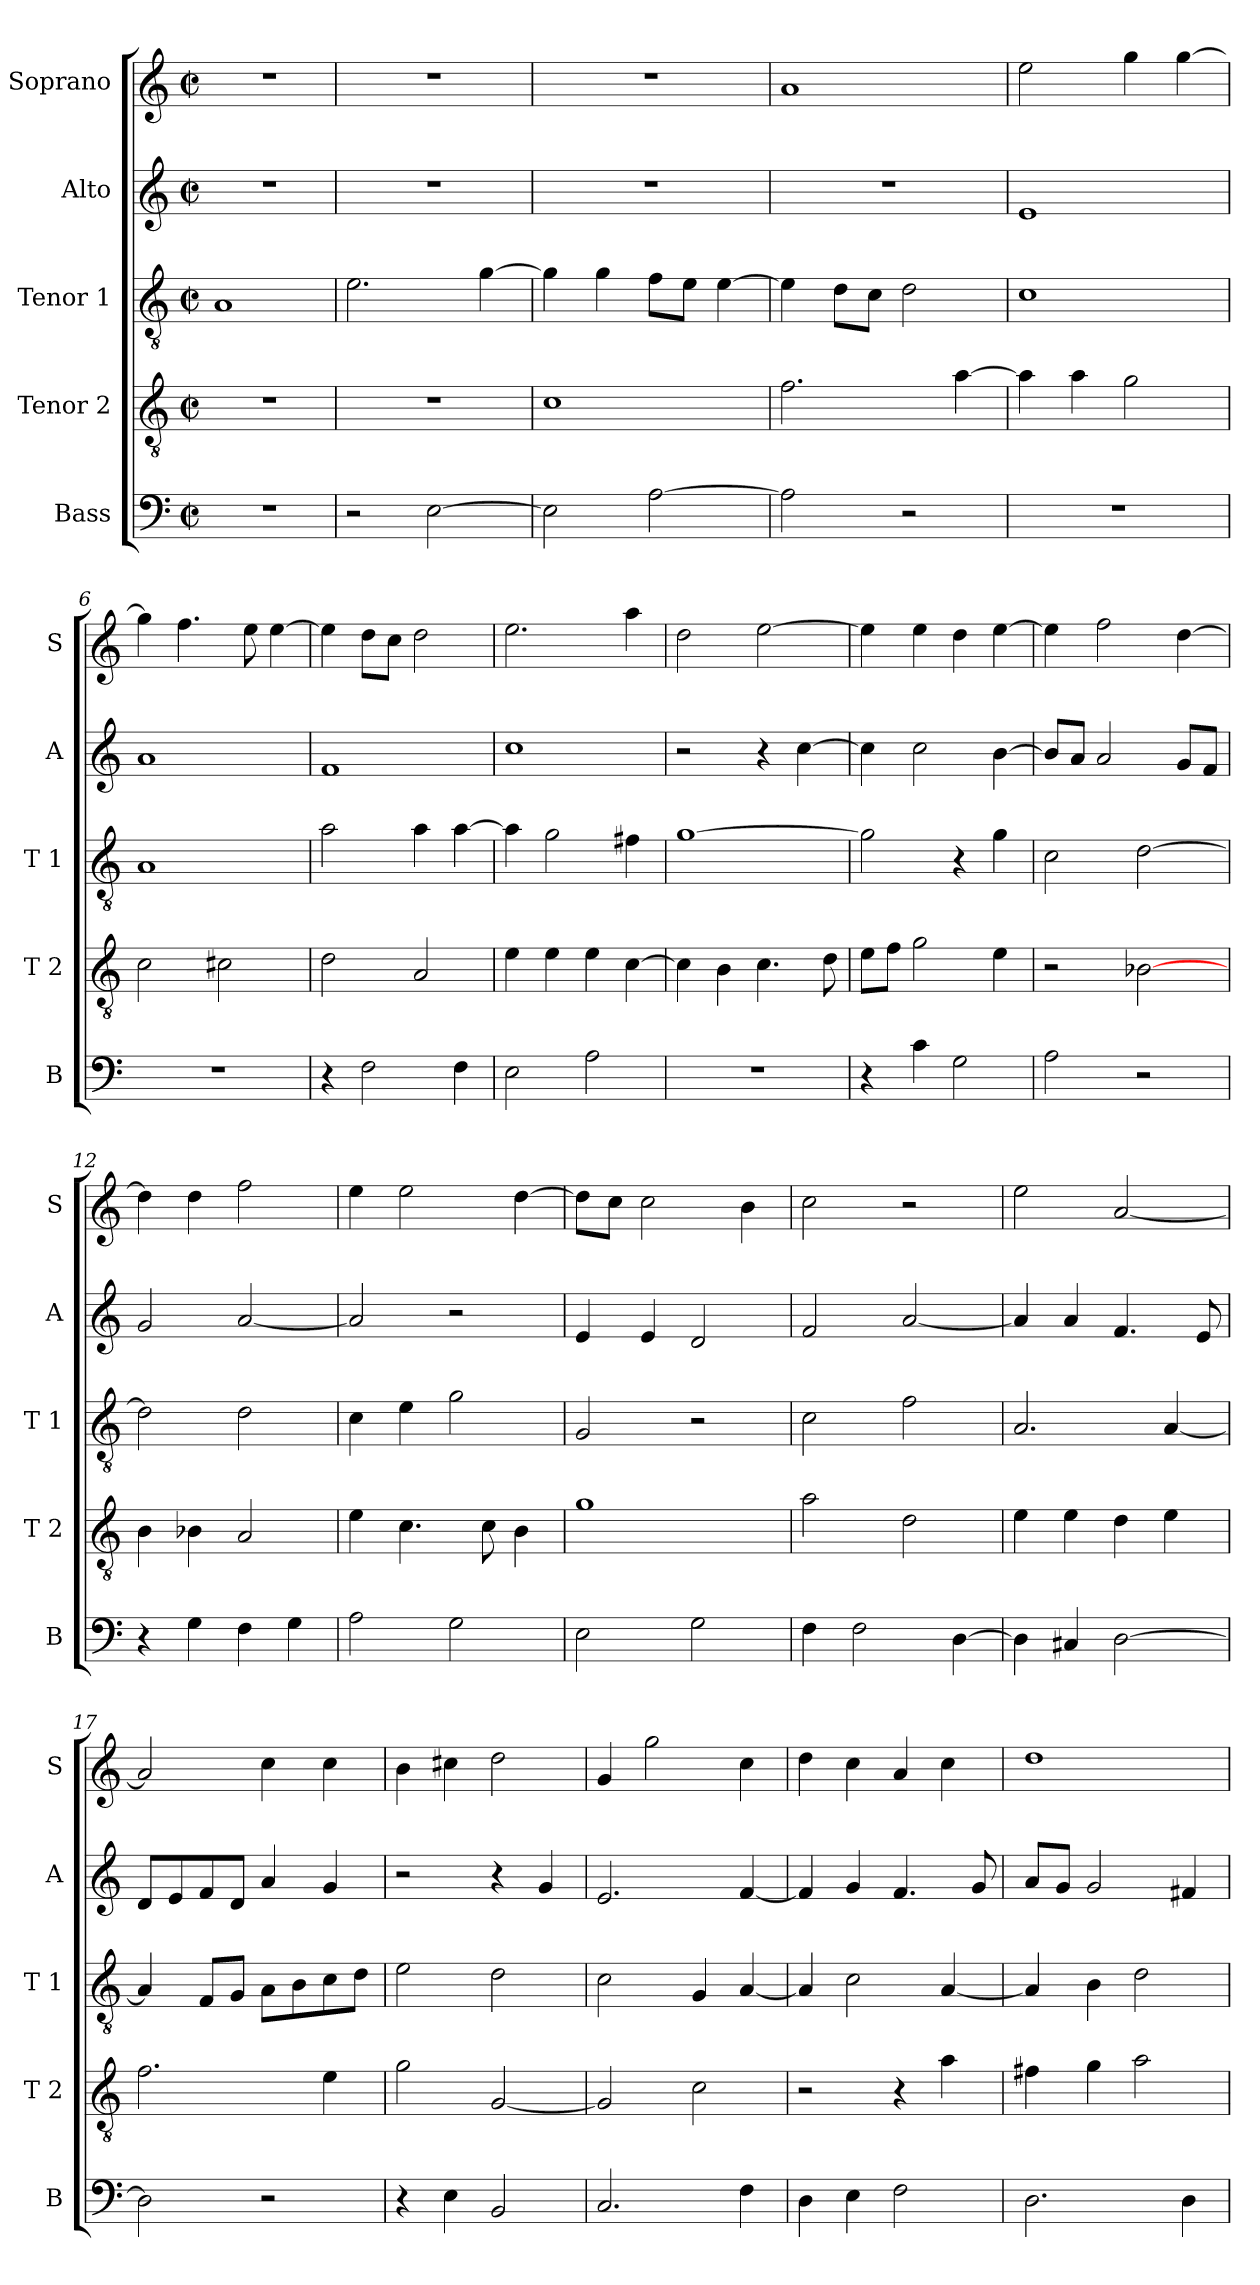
**kern	**kern	**kern	**kern	**kern
*part5	*part4	*part3	*part2	*part1
*staff5	*staff4	*staff3	*staff2	*staff1
*I"Bass	*I"Tenor 2	*I"Tenor 1	*I"Alto	*I"Soprano
*I'B	*I'T 2	*I'T 1	*I'A	*I'S
*clefF4	*clefGv2	*clefGv2	*clefG2	*clefG2
*k[]	*k[]	*k[]	*k[]	*k[]
*C:	*C:	*C:	*C:	*C:
*M2/2	*M2/2	*M2/2	*M2/2	*M2/2
*met(c|)	*met(c|)	*met(c|)	*met(c|)	*met(c|)
=1	=1	=1	=1	=1
1r	1r	1A	1r	1r
=2	=2	=2	=2	=2
2r	1r	2.e\	1r	1r
[2E\	.	.	.	.
.	.	[4g\	.	.
=3	=3	=3	=3	=3
2E\]	1c	4g\]	1r	1r
.	.	4g\	.	.
[2A\	.	8f\L	.	.
.	.	8e\J	.	.
.	.	[4e\	.	.
=4	=4	=4	=4	=4
2A\]	2.f\	4e\]	1r	1a
.	.	8d\L	.	.
.	.	8c\J	.	.
2r	.	2d\	.	.
.	[4a\	.	.	.
=5	=5	=5	=5	=5
1r	4a\]	1c	1e	2ee\
.	4a\	.	.	.
.	2g\	.	.	4gg\
.	.	.	.	[4gg\
!!LO:LB:g=z
=6	=6	=6	=6	=6
1r	2c\	1A	1a	4gg\]
.	.	.	.	4.ff\
.	2c#X\	.	.	.
.	.	.	.	8ee\
.	.	.	.	[4ee\
=7	=7	=7	=7	=7
4r	2d\	2a\	1f	4ee\]
2F\	.	.	.	8dd\L
.	.	.	.	8cc\J
.	2A/	4a\	.	2dd\
4F\	.	[4a\	.	.
=8	=8	=8	=8	=8
2E\	4e\	4a\]	1cc	2.ee\
.	4e\	2g\	.	.
2A\	4e\	.	.	.
.	[4c\	4f#X\	.	4aa\
=9	=9	=9	=9	=9
1r	4c\]	[1g	2r	2dd\
.	4B\	.	.	.
.	4.c\	.	4r	[2ee\
.	.	.	[4cc\	.
.	8d\	.	.	.
=10	=10	=10	=10	=10
4r	8e\L	2g\]	4cc\]	4ee\]
.	8f\J	.	.	.
4c\	2g\	.	2cc\	4ee\
2G\	.	4r	.	4dd\
.	4e\	4g\	[4b\	[4ee\
=11	=11	=11	=11	=11
2A\	2r	2c\	8b/L]	4ee\]
.	.	.	8a/J	.
.	.	.	2a/	2ff\
2r	[2B-X\	[2d\	.	.
.	.	.	8g/L	[4dd\
.	.	.	8f/J	.
!!LO:PB:g=z
=12	=12	=12	=12	=12
4r	4B\	2d\]	2g/	4dd\]
4G\	4B-X\	.	.	4dd\
4F\	2A/	2d\	[2a/	2ff\
4G\	.	.	.	.
=13	=13	=13	=13	=13
2A\	4e\	4c\	2a/]	4ee\
.	4.c\	4e\	.	2ee\
2G\	.	2g\	2r	.
.	8c\	.	.	.
.	4B\	.	.	[4dd\
=14	=14	=14	=14	=14
2E\	1g	2G/	4e/	8dd\L]
.	.	.	.	8cc\J
.	.	.	4e/	2cc\
2G\	.	2r	2d/	.
.	.	.	.	4b\
=15	=15	=15	=15	=15
4F\	2a\	2c\	2f/	2cc\
2F\	.	.	.	.
.	2d\	2f\	[2a/	2r
[4D\	.	.	.	.
=16	=16	=16	=16	=16
4D\]	4e\	2.A/	4a/]	2ee\
4C#X/	4e\	.	4a/	.
[2D\	4d\	.	4.f/	[2a/
.	4e\	[4A/	.	.
.	.	.	8e/	.
!!LO:LB:g=z
=17	=17	=17	=17	=17
2D\]	2.f\	4A/]	8d/L	2a/]
.	.	.	8e/	.
.	.	8F/L	8f/	.
.	.	8G/J	8d/J	.
2r	.	8A\L	4a/	4cc\
.	.	8B\	.	.
.	4e\	8c\	4g/	4cc\
.	.	8d\J	.	.
=18	=18	=18	=18	=18
4r	2g\	2e\	2r	4b\
4E\	.	.	.	4cc#X\
2BB/	[2G/	2d\	4r	2dd\
.	.	.	4g/	.
=19	=19	=19	=19	=19
2.C/	2G/]	2c\	2.e/	4g/
.	.	.	.	2gg\
.	2c\	4G/	.	.
4F\	.	[4A/	[4f/	4cc\
=20	=20	=20	=20	=20
4D\	2r	4A/]	4f/]	4dd\
4E\	.	2c\	4g/	4cc\
2F\	4r	.	4.f/	4a/
.	4a\	[4A/	.	4cc\
.	.	.	8g/	.
=21	=21	=21	=21	=21
2.D\	4f#X\	4A/]	8a/L	1dd
.	.	.	8g/J	.
.	4g\	4B\	2g/	.
.	2a\	2d\	.	.
4D\	.	.	4f#X/	.
=	=	=	=	=
*-	*-	*-	*-	*-
